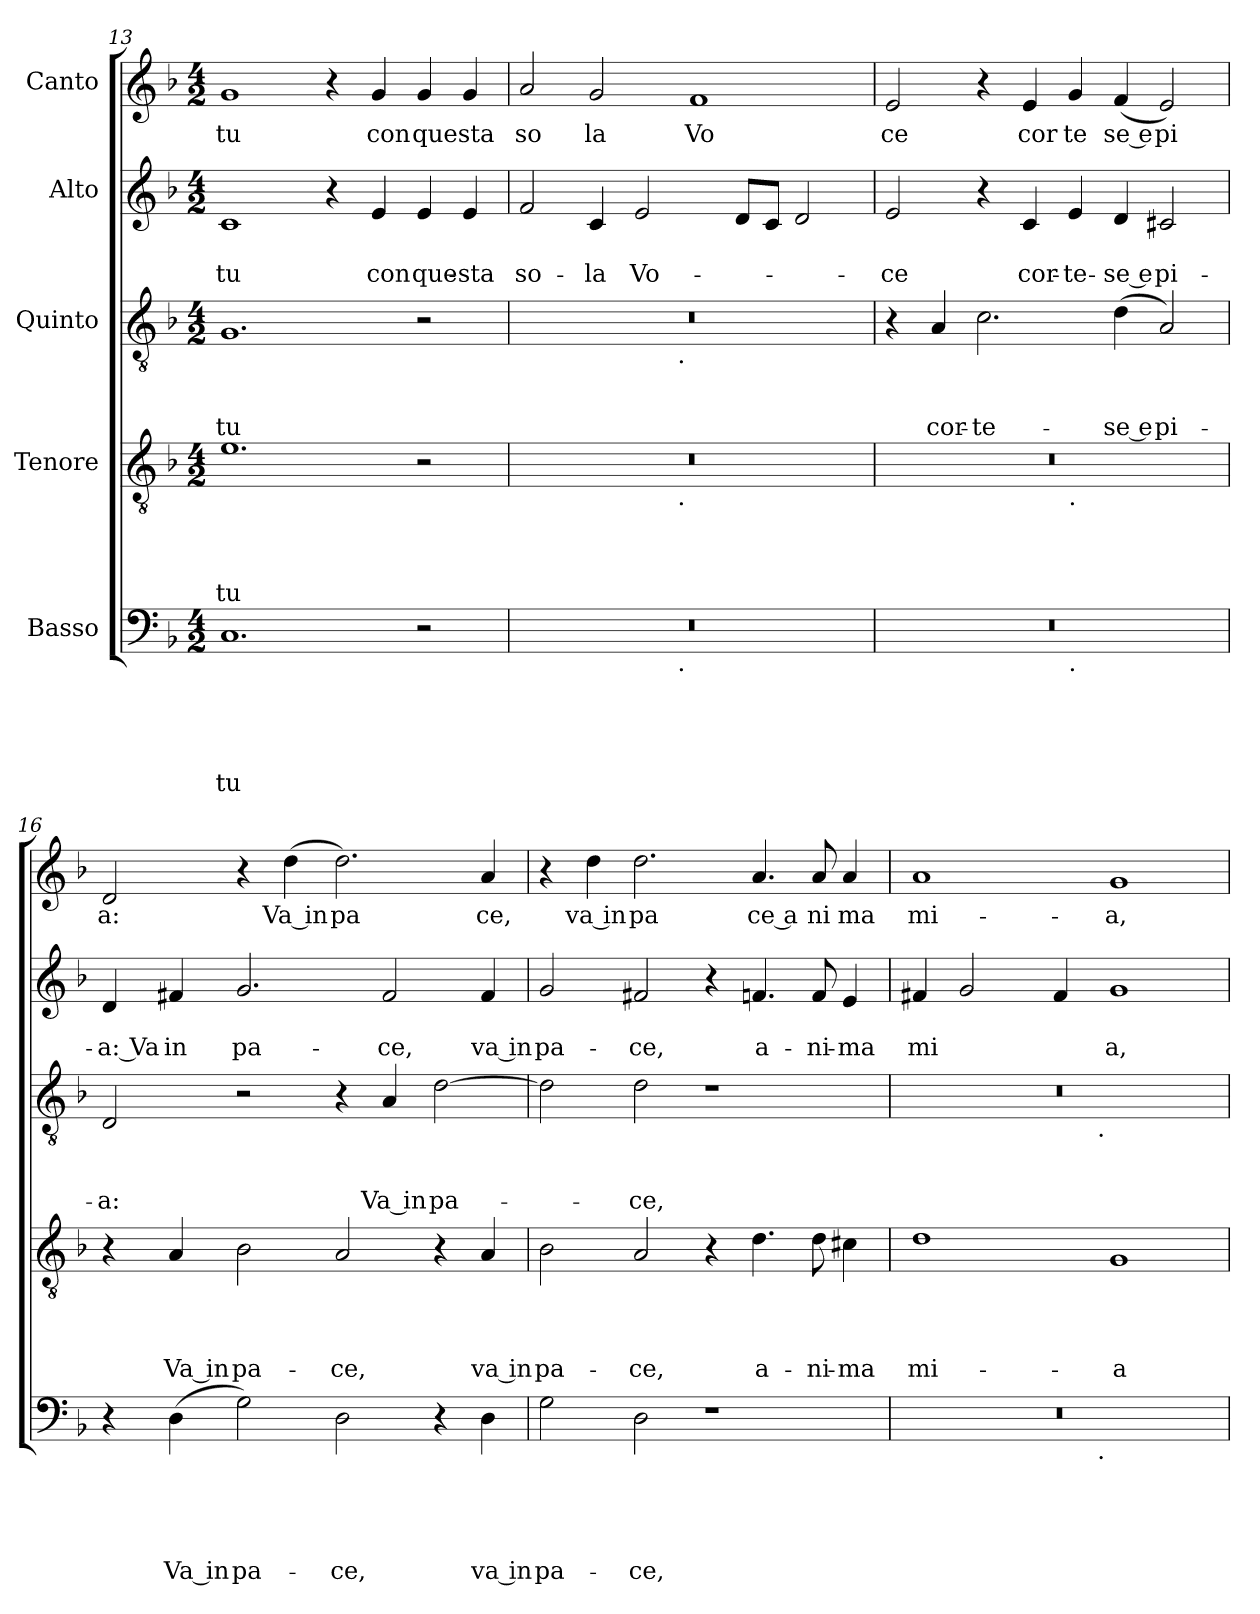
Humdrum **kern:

**kern	**text	**text	**text	**text	**text	**kern	**text	**text	**text	**text	**kern	**text	**text	**text	**kern	**text	**text	**kern	**text
*part5	*part5	*part5	*part5	*part5	*part5	*part4	*part4	*part4	*part4	*part4	*part3	*part3	*part3	*part3	*part2	*part2	*part2	*part1	*part1
*staff5	*staff5	*staff5	*staff5	*staff5	*staff5	*staff4	*staff4	*staff4	*staff4	*staff4	*staff3	*staff3	*staff3	*staff3	*staff2	*staff2	*staff2	*staff1	*staff1
*I"Basso	*	*	*	*	*	*I"Tenore	*	*	*	*	*I"Quinto	*	*	*	*I"Alto	*	*	*I"Canto	*
*clefF4	*	*	*	*	*	*clefGv2	*	*	*	*	*clefGv2	*	*	*	*clefG2	*	*	*clefG2	*
*ITrd-3c-5	*	*	*	*	*	*ITrd-3c-5	*	*	*	*	*ITrd-3c-5	*	*	*	*ITrd-3c-5	*	*	*	*
*k[b-e-]	*	*	*	*	*	*k[b-e-]	*	*	*	*	*k[b-e-]	*	*	*	*k[b-e-]	*	*	*k[b-]	*
*B-:	*	*	*	*	*	*B-:	*	*	*	*	*B-:	*	*	*	*B-:	*	*	*F:	*
*M4/2	*	*	*	*	*	*M4/2	*	*	*	*	*M4/2	*	*	*	*M4/2	*	*	*M4/2	*
=13	=13	=13	=13	=13	=13	=13	=13	=13	=13	=13	=13	=13	=13	=13	=13	=13	=13	=13	=13
!	!	!	!	!	!LO:LY:b	!	!	!	!	!LO:LY:b	!	!	!	!LO:LY:b	!	!	!LO:LY:b	!	!LO:LY:b
1.F	.	.	.	.	tu	1.a	.	.	.	tu	1.c	.	.	tu	1f	.	tu	1g	tu
.	.	.	.	.	.	.	.	.	.	.	.	.	.	.	4r	.	.	4r	.
!	!	!	!	!	!	!	!	!	!	!	!	!	!	!	!	!	!LO:LY:b	!	!LO:LY:b
.	.	.	.	.	.	.	.	.	.	.	.	.	.	.	4a/	.	con	4g/	con
!	!	!	!	!	!	!	!	!	!	!	!	!	!	!	!	!	!LO:LY:b	!	!LO:LY:b
2r	.	.	.	.	.	2r	.	.	.	.	2r	.	.	.	4a/	.	que-	4g/	que
!	!	!	!	!	!	!	!	!	!	!	!	!	!	!	!	!	!LO:LY:b	!	!LO:LY:b
.	.	.	.	.	.	.	.	.	.	.	.	.	.	.	4a/	.	-sta	4g/	sta
=14	=14	=14	=14	=14	=14	=14	=14	=14	=14	=14	=14	=14	=14	=14	=14	=14	=14	=14	=14
!	!	!	!	!	!	!	!	!	!	!	!	!	!	!	!	!	!LO:LY:b	!	!LO:LY:b
*^	*	*	*	*	*	*^	*	*	*	*	*^	*	*	*	*	*	*	*	*
0r	2ryy	.	.	.	.	.	0r	2ryy	.	.	.	.	0r	2ryy	.	.	.	2b-/	.	so-	2a/	so
!	!	!	!	!	!	!	!	!	!	!	!	!	!	!	!	!	!	!	!	!LO:LY:b	!	!LO:LY:b
.	4...ryy	.	.	.	.	.	.	4...ryy	.	.	.	.	.	4...ryy	.	.	.	4f/	.	-la	2g/	la
!	!	!	!	!	!	!	!	!	!	!	!	!	!	!	!	!	!	!	!	!LO:LY:b	!	!
.	.	.	.	.	.	.	.	.	.	.	.	.	.	.	.	.	.	2a/	.	Vo-	.	.
!	!	!	!	!	!	!	!	!	!	!	!	!	!	!LO:TX:b:t=.	!	!	!	!	!	!	!	!
!	!	!	!	!	!	!	!	!LO:TX:b:t=.	!	!	!	!	!	!	!	!	!	!	!	!	!	!
!	!LO:TX:b:t=.	!	!	!	!	!	!	!	!	!	!	!	!	!	!	!	!	!	!	!	!	!
.	1ryy	.	.	.	.	.	.	1ryy	.	.	.	.	.	1ryy	.	.	.	.	.	.	.	.
!	!	!	!	!	!	!	!	!	!	!	!	!	!	!	!	!	!	!	!	!	!	!LO:LY:b
.	.	.	.	.	.	.	.	.	.	.	.	.	.	.	.	.	.	.	.	.	1f	Vo
.	.	.	.	.	.	.	.	.	.	.	.	.	.	.	.	.	.	8g/L	.	.	.	.
.	.	.	.	.	.	.	.	.	.	.	.	.	.	.	.	.	.	8f/J	.	.	.	.
.	.	.	.	.	.	.	.	.	.	.	.	.	.	.	.	.	.	2g/	.	.	.	.
.	32ryy	.	.	.	.	.	.	32ryy	.	.	.	.	.	32ryy	.	.	.	.	.	.	.	.
=15	=15	=15	=15	=15	=15	=15	=15	=15	=15	=15	=15	=15	=15	=15	=15	=15	=15	=15	=15	=15	=15	=15
!	!	!	!	!	!	!	!	!	!	!	!	!	!	!	!	!	!	!	!	!LO:LY:b	!	!LO:LY:b
*	*	*	*	*	*	*	*	*	*	*	*	*	*v	*v	*	*	*	*	*	*	*	*
0r	1ryy	.	.	.	.	.	0r	1ryy	.	.	.	.	4r	.	.	.	2a/	.	-ce	2e/	ce
!	!	!	!	!	!	!	!	!	!	!	!	!	!	!	!	!LO:LY:b	!	!	!	!	!
.	.	.	.	.	.	.	.	.	.	.	.	.	4d/	.	.	cor-	.	.	.	.	.
!	!	!	!	!	!	!	!	!	!	!	!	!	!	!	!	!LO:LY:b	!	!	!	!	!
.	.	.	.	.	.	.	.	.	.	.	.	.	2.f\	.	.	-te-	4r	.	.	4r	.
!	!	!	!	!	!	!	!	!	!	!	!	!	!	!	!	!	!	!	!LO:LY:b	!	!LO:LY:b
.	.	.	.	.	.	.	.	.	.	.	.	.	.	.	.	.	4f/	.	cor-	4e/	cor
!	!	!	!	!	!	!	!	!LO:TX:b:t=.	!	!	!	!	!	!	!	!	!	!	!	!	!
!	!LO:TX:b:t=.	!	!	!	!	!	!	!	!	!	!	!	!	!	!	!	!	!	!	!	!
!	!	!	!	!	!	!	!	!	!	!	!	!	!	!	!	!	!	!	!LO:LY:b	!	!LO:LY:b
.	1ryy	.	.	.	.	.	.	1ryy	.	.	.	.	.	.	.	.	4a/	.	-te-	4g/	te
!	!	!	!	!	!	!	!	!	!	!	!	!	!	!	!	!LO:LY:b:rj	!	!	!LO:LY:b:rj	!	!LO:LY:b:rj
.	.	.	.	.	.	.	.	.	.	.	.	.	(>4g\	.	.	-se e	4g/	.	-se e	(<4f/	se e
!	!	!	!	!	!	!	!	!	!	!	!	!	!	!	!	!LO:LY:b	!	!	!LO:LY:b	!	!LO:LY:b
.	.	.	.	.	.	.	.	.	.	.	.	.	2d/)	.	.	pi-	2f#X/	.	pi-	2e/)	pi
=16	=16	=16	=16	=16	=16	=16	=16	=16	=16	=16	=16	=16	=16	=16	=16	=16	=16	=16	=16	=16	=16
!	!	!	!	!	!	!	!	!	!	!	!	!	!	!	!	!LO:LY:b	!	!	!LO:LY:b	!	!LO:LY:b
*v	*v	*	*	*	*	*	*	*	*	*	*	*	*	*	*	*	*	*	*	*	*
*	*	*	*	*	*	*v	*v	*	*	*	*	*	*	*	*	*	*	*	*	*
4r	.	.	.	.	.	4r	.	.	.	.	2G/	.	.	-a:	4g/	.	-a: Va	2d/	a:
!	!	!	!	!	!LO:LY:b:rj	!	!	!	!	!LO:LY:b:rj	!	!	!	!	!	!	!LO:LY:b	!	!
(<4G\	.	.	.	.	Va in	4d/	.	.	.	Va in	.	.	.	.	4bn/	.	in	.	.
!	!	!	!	!	!LO:LY:b	!	!	!	!	!LO:LY:b	!	!	!	!	!	!	!LO:LY:b	!	!
2c\)	.	.	.	.	pa-	2e-\	.	.	.	pa-	2r	.	.	.	2.cc/	.	pa-	4r	.
!	!	!	!	!	!	!	!	!	!	!	!	!	!	!	!	!	!	!	!LO:LY:b:rj
.	.	.	.	.	.	.	.	.	.	.	.	.	.	.	.	.	.	(<4dd\	Va in
!	!	!	!	!	!LO:LY:b	!	!	!	!	!LO:LY:b	!	!	!	!	!	!	!	!	!LO:LY:b
2G\	.	.	.	.	-ce,	2d/	.	.	.	-ce,	4r	.	.	.	.	.	.	2.dd\)	pa
!	!	!	!	!	!	!	!	!	!	!	!	!	!	!LO:LY:b:rj	!	!	!LO:LY:b	!	!
.	.	.	.	.	.	.	.	.	.	.	4d/	.	.	Va in	2b/	.	-ce,	.	.
!	!	!	!	!	!	!	!	!	!	!	!	!	!	!LO:LY:b	!	!	!	!	!
4r	.	.	.	.	.	4r	.	.	.	.	[>2g\	.	.	pa-	.	.	.	.	.
!	!	!	!	!	!LO:LY:b:rj	!	!	!	!	!LO:LY:b:rj	!	!	!	!	!	!	!LO:LY:b:rj	!	!LO:LY:b
4G\	.	.	.	.	va in	4d/	.	.	.	va in	.	.	.	.	4b/	.	va in	4a/	ce,
=17	=17	=17	=17	=17	=17	=17	=17	=17	=17	=17	=17	=17	=17	=17	=17	=17	=17	=17	=17
!	!	!	!	!	!LO:LY:b	!	!	!	!	!LO:LY:b	!	!	!	!	!	!	!LO:LY:b	!	!
2c\	.	.	.	.	pa-	2e-\	.	.	.	pa-	2g\]	.	.	.	2cc/	.	pa-	4r	.
!	!	!	!	!	!	!	!	!	!	!	!	!	!	!	!	!	!	!	!LO:LY:b:rj
.	.	.	.	.	.	.	.	.	.	.	.	.	.	.	.	.	.	4dd\	va in
!	!	!	!	!	!LO:LY:b	!	!	!	!	!LO:LY:b	!	!	!	!LO:LY:b	!	!	!LO:LY:b	!	!LO:LY:b
2G\	.	.	.	.	-ce,	2d/	.	.	.	-ce,	2g\	.	.	-ce,	2bn/	.	-ce,	2.dd\	pa
1r	.	.	.	.	.	4r	.	.	.	.	1r	.	.	.	4r	.	.	.	.
!	!	!	!	!	!	!	!	!	!	!LO:LY:b	!	!	!	!	!	!	!LO:LY:b	!	!LO:LY:b:rj
.	.	.	.	.	.	4.g\	.	.	.	a-	.	.	.	.	4.b-X/	.	a-	4.a/	ce a
!	!	!	!	!	!	!	!	!	!	!LO:LY:b	!	!	!	!	!	!	!LO:LY:b	!	!LO:LY:b
.	.	.	.	.	.	8g\	.	.	.	-ni-	.	.	.	.	8b-/	.	-ni-	8a/	ni
!	!	!	!	!	!	!	!	!	!	!LO:LY:b	!	!	!	!	!	!	!LO:LY:b	!	!LO:LY:b
.	.	.	.	.	.	4f#X\	.	.	.	-ma	.	.	.	.	4a/	.	-ma	4a/	ma
!!LO:PB:g=z
=18	=18	=18	=18	=18	=18	=18	=18	=18	=18	=18	=18	=18	=18	=18	=18	=18	=18	=18	=18
!	!	!	!	!	!	!	!	!	!	!LO:LY:b	!	!	!	!	!	!	!LO:LY:b	!	!LO:LY:b
*^	*	*	*	*	*	*	*	*	*	*	*^	*	*	*	*	*	*	*	*
0r	2ryy	.	.	.	.	.	1g	.	.	.	mi-	0r	2ryy	.	.	.	4bn/	.	mi	1a	mi-
.	.	.	.	.	.	.	.	.	.	.	.	.	.	.	.	.	2cc/	.	.	.	.
.	4...ryy	.	.	.	.	.	.	.	.	.	.	.	4...ryy	.	.	.	.	.	.	.	.
.	.	.	.	.	.	.	.	.	.	.	.	.	.	.	.	.	4b/	.	.	.	.
!	!	!	!	!	!	!	!	!	!	!	!	!	!LO:TX:b:t=.	!	!	!	!	!	!	!	!
!	!LO:TX:b:t=.	!	!	!	!	!	!	!	!	!	!	!	!	!	!	!	!	!	!	!	!
.	1ryy	.	.	.	.	.	.	.	.	.	.	.	1ryy	.	.	.	.	.	.	.	.
!	!	!	!	!	!	!	!	!	!	!	!LO:LY:b	!	!	!	!	!	!	!	!LO:LY:b	!	!LO:LY:b
.	.	.	.	.	.	.	1c	.	.	.	-a	.	.	.	.	.	1cc	.	a,	1g	-a,
.	32ryy	.	.	.	.	.	.	.	.	.	.	.	32ryy	.	.	.	.	.	.	.	.
*v	*v	*	*	*	*	*	*	*	*	*	*	*v	*v	*	*	*	*	*	*	*	*
=	=	=	=	=	=	=	=	=	=	=	=	=	=	=	=	=	=	=	=
*-	*-	*-	*-	*-	*-	*-	*-	*-	*-	*-	*-	*-	*-	*-	*-	*-	*-	*-	*-
